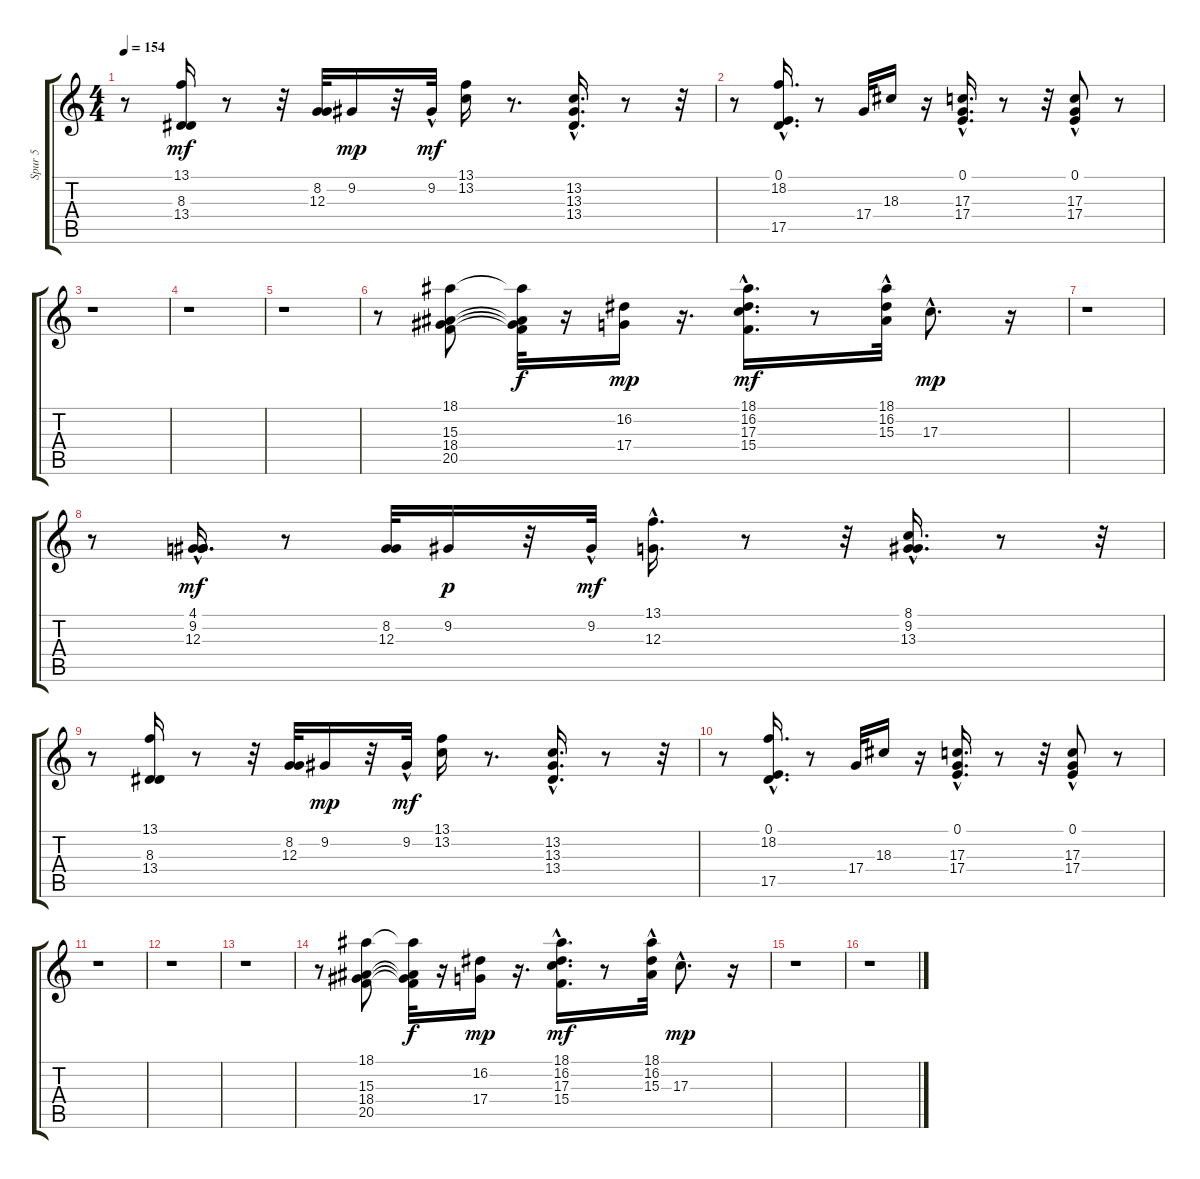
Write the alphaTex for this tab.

\track ("Spur 5" "Spur 5") {instrument acousticgrandpiano}
\staff {score tabs}
\tuning (E4 B3 G3 D3 A2 E2) {hide}
\ts (4 4)
\tempo 154
\clef g2
\ks c
r.8{dy mf} (13.1 8.3 13.4).16 r.8 r.32 (8.2 12.3).32 9.2.16{dy mp} r.32 9.2{hac}.32{dy mf} (13.1 13.2).16 r.8{d} (13.2{hac} 13.3 13.4).16{d} r.8 r.32 |
r.8 (0.1 18.2{hac} 17.5{hac}).16{d} r.8 17.4.32 18.3.16 r.16 (0.1 17.3{hac} 17.4).16{d} r.8 r.32 (0.1{hac} 17.3 17.4{hac}).8 r.8 |
r.1 |
r.1 |
r.1 |
r.8 (18.1 15.3 18.4 20.5).8 (18.1{t} 15.3{t} 18.4{t} 20.5{t}).32{dy f} r.16 (16.2 17.4).16{dy mp} r.16{d} (18.1{hac} 16.2{hac} 17.3{hac} 15.4).16{d dy mf} r.8 (18.1{hac} 16.2{hac} 15.3{hac}).32 17.3{hac}.8{d dy mp} r.16 |
r.1 |
r.8 (4.1 9.2{hac} 12.3).16{d dy mf} r.8 (8.2 12.3).32 9.2.16{dy p} r.32 9.2{hac}.32{dy mf} (13.1{hac} 12.3).16{d} r.8 r.32 (8.1{hac} 9.2{hac} 13.3{hac}).16{d} r.8 r.32 |
r.8 (13.1 8.3 13.4).16 r.8 r.32 (8.2 12.3).32 9.2.16{dy mp} r.32 9.2{hac}.32{dy mf} (13.1 13.2).16 r.8{d} (13.2{hac} 13.3 13.4).16{d} r.8 r.32 |
r.8 (0.1 18.2{hac} 17.5{hac}).16{d} r.8 17.4.32 18.3.16 r.16 (0.1 17.3{hac} 17.4).16{d} r.8 r.32 (0.1{hac} 17.3 17.4{hac}).8 r.8 |
r.1 |
r.1 |
r.1 |
r.8 (18.1 15.3 18.4 20.5).8 (18.1{t} 15.3{t} 18.4{t} 20.5{t}).32{dy f} r.16 (16.2 17.4).16{dy mp} r.16{d} (18.1{hac} 16.2{hac} 17.3{hac} 15.4).16{d dy mf} r.8 (18.1{hac} 16.2{hac} 15.3{hac}).32 17.3{hac}.8{d dy mp} r.16 |
r.1 |
r.1
